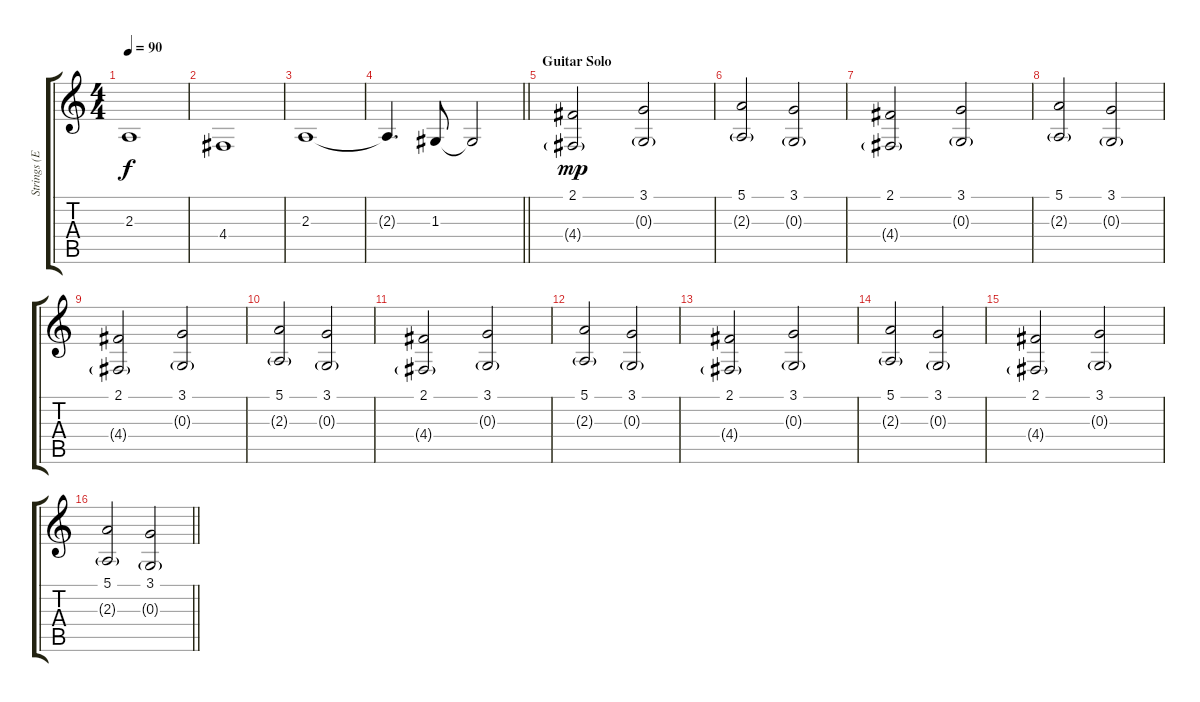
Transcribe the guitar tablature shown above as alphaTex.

\track ("Strings (E of E Orchestra)" "Strings (E") {instrument stringensemble1}
\staff {score tabs}
\tuning (E4 B3 G3 D3 A2 E2) {hide}
\ts (4 4)
\tempo 90
\clef g2
\ks c
2.3.1{dy f} |
4.4.1 |
2.3.1 |
\barLineRight lightlight
2.3{t}.4{d} 1.3.8 1.3{t}.2 |
\section ("" "Guitar Solo")
(2.1 4.4{g}).2{dy mp} (3.1 0.3{g}).2 |
(5.1 2.3{g}).2 (3.1 0.3{g}).2 |
(2.1 4.4{g}).2 (3.1 0.3{g}).2 |
(5.1 2.3{g}).2 (3.1 0.3{g}).2 |
(2.1 4.4{g}).2 (3.1 0.3{g}).2 |
(5.1 2.3{g}).2 (3.1 0.3{g}).2 |
(2.1 4.4{g}).2 (3.1 0.3{g}).2 |
(5.1 2.3{g}).2 (3.1 0.3{g}).2 |
(2.1 4.4{g}).2 (3.1 0.3{g}).2 |
(5.1 2.3{g}).2 (3.1 0.3{g}).2 |
(2.1 4.4{g}).2 (3.1 0.3{g}).2 |
\barLineRight lightlight
(5.1 2.3{g}).2 (3.1 0.3{g}).2
